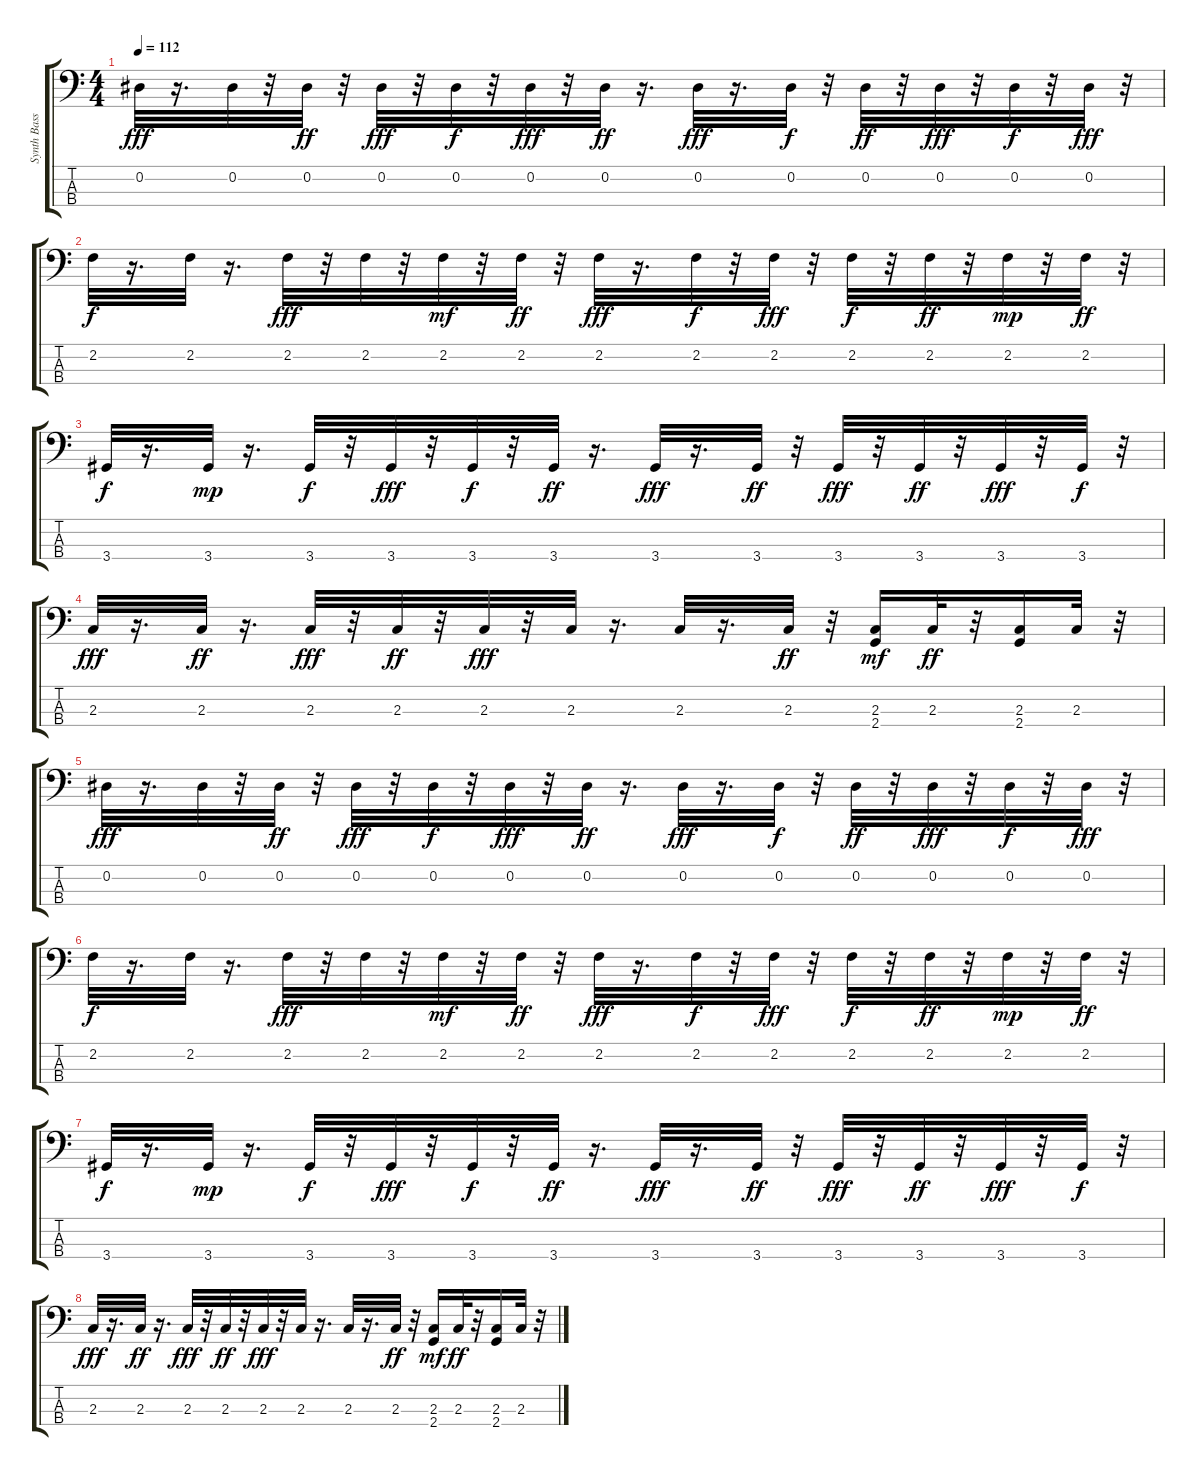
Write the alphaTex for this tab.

\track ("Synth Bass" "Synth Bass") {instrument synthbass1}
\staff {score tabs}
\tuning (Ab2 Eb2 Bb1 F1) {hide}
\ts (4 4)
\tempo 112
\clef f4
\ks c
0.2.32{dy fff} r.16{d} 0.2.32 r.32 0.2.32{dy ff} r.32 0.2.32{dy fff} r.32 0.2.32{dy f} r.32 0.2.32{dy fff} r.32 0.2.32{dy ff} r.16{d} 0.2.32{dy fff} r.16{d} 0.2.32{dy f} r.32 0.2.32{dy ff} r.32 0.2.32{dy fff} r.32 0.2.32{dy f} r.32 0.2.32{dy fff} r.32 |
2.2.32{dy f volume 16 instrument synthbass1} r.16{d} 2.2.32 r.16{d} 2.2.32{dy fff} r.32 2.2.32 r.32 2.2.32{dy mf} r.32 2.2.32{dy ff} r.32 2.2.32{dy fff} r.16{d} 2.2.32{dy f} r.32 2.2.32{dy fff} r.32 2.2.32{dy f} r.32 2.2.32{dy ff} r.32 2.2.32{dy mp} r.32 2.2.32{dy ff} r.32 |
3.4.32{dy f} r.16{d} 3.4.32{dy mp} r.16{d} 3.4.32{dy f} r.32 3.4.32{dy fff} r.32 3.4.32{dy f} r.32 3.4.32{dy ff} r.16{d} 3.4.32{dy fff} r.16{d} 3.4.32{dy ff} r.32 3.4.32{dy fff} r.32 3.4.32{dy ff} r.32 3.4.32{dy fff} r.32 3.4.32{dy f} r.32 |
2.3.32{dy fff} r.16{d} 2.3.32{dy ff} r.16{d} 2.3.32{dy fff} r.32 2.3.32{dy ff} r.32 2.3.32{dy fff} r.32 2.3.32 r.16{d} 2.3.32 r.16{d} 2.3.32{dy ff} r.32 (2.3 2.4).16{dy mf} 2.3.32{dy ff} r.32 (2.3 2.4).16 2.3.32 r.32 |
0.2.32{dy fff} r.16{d} 0.2.32 r.32 0.2.32{dy ff} r.32 0.2.32{dy fff} r.32 0.2.32{dy f} r.32 0.2.32{dy fff} r.32 0.2.32{dy ff} r.16{d} 0.2.32{dy fff} r.16{d} 0.2.32{dy f} r.32 0.2.32{dy ff} r.32 0.2.32{dy fff} r.32 0.2.32{dy f} r.32 0.2.32{dy fff} r.32 |
2.2.32{dy f} r.16{d} 2.2.32 r.16{d} 2.2.32{dy fff} r.32 2.2.32 r.32 2.2.32{dy mf} r.32 2.2.32{dy ff} r.32 2.2.32{dy fff} r.16{d} 2.2.32{dy f} r.32 2.2.32{dy fff} r.32 2.2.32{dy f} r.32 2.2.32{dy ff} r.32 2.2.32{dy mp} r.32 2.2.32{dy ff} r.32 |
3.4.32{dy f} r.16{d} 3.4.32{dy mp} r.16{d} 3.4.32{dy f} r.32 3.4.32{dy fff} r.32 3.4.32{dy f} r.32 3.4.32{dy ff} r.16{d} 3.4.32{dy fff} r.16{d} 3.4.32{dy ff} r.32 3.4.32{dy fff} r.32 3.4.32{dy ff} r.32 3.4.32{dy fff} r.32 3.4.32{dy f} r.32 |
2.3.32{dy fff} r.16{d} 2.3.32{dy ff} r.16{d} 2.3.32{dy fff} r.32 2.3.32{dy ff} r.32 2.3.32{dy fff} r.32 2.3.32 r.16{d} 2.3.32 r.16{d} 2.3.32{dy ff} r.32 (2.3 2.4).16{dy mf} 2.3.32{dy ff} r.32 (2.3 2.4).16 2.3.32 r.32
